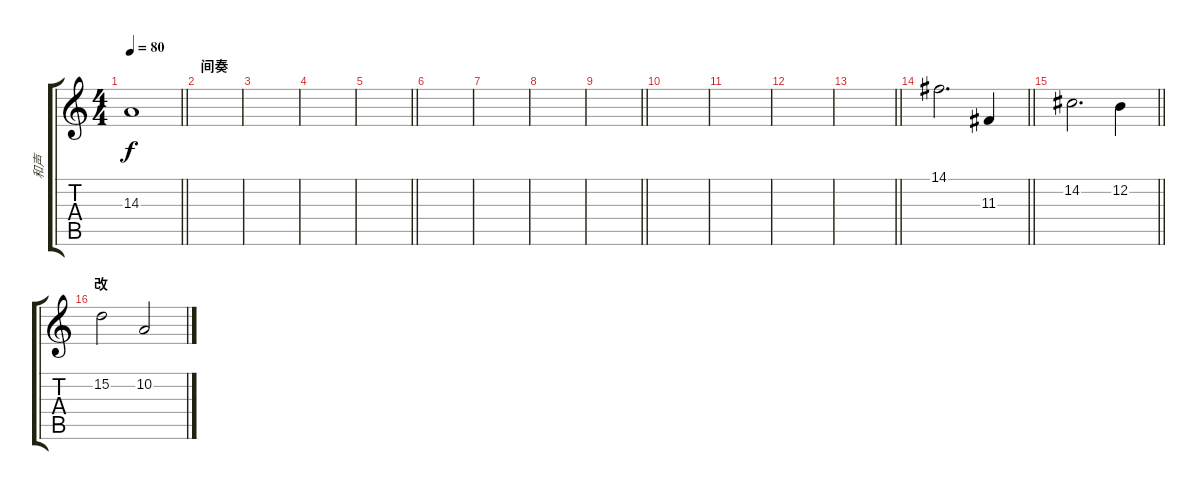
\track ("和声" "和声") {instrument stringensemble2}
\staff {score tabs}
\tuning (E4 B3 G3 D3 A2 E2) {hide}
\ts (4 4)
\tempo 80
\clef g2
\barLineRight lightlight
\ks c
14.3.1{dy f} |
\section ("" "间奏")
|
|
|
\barLineRight lightlight
|
|
|
|
\barLineRight lightlight
|
|
|
|
\barLineRight lightlight
|
\barLineRight lightlight
14.1.2{d} 11.3.4 |
\barLineRight lightlight
14.2.2{d} 12.2.4 |
\section ("" "改")
15.2.2 10.2.2
